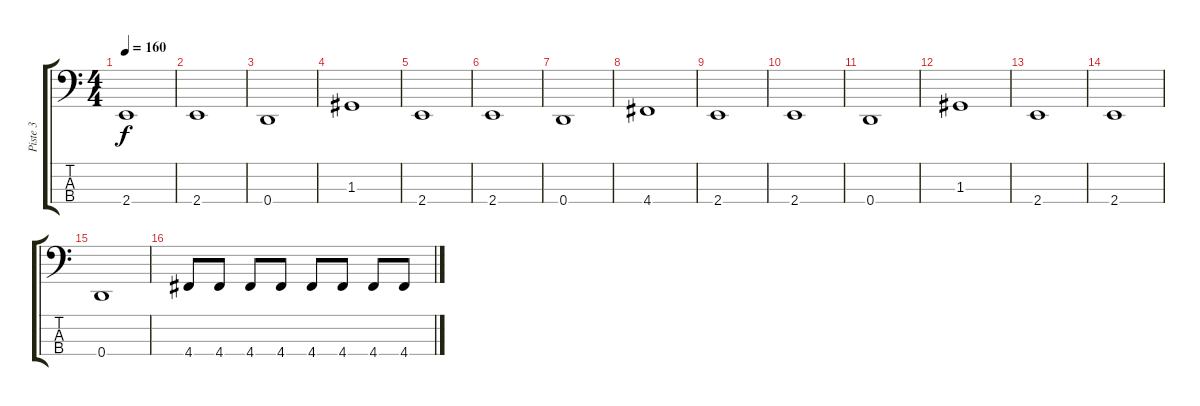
\track ("Piste 3" "Piste 3") {instrument electricbasspick}
\staff {score tabs}
\tuning (F2 C2 G1 D1) {hide}
\ts (4 4)
\tempo 160
\clef f4
\ks c
2.4.1{dy f instrument electricbasspick} |
2.4.1 |
0.4.1 |
1.3.1 |
2.4.1 |
2.4.1 |
0.4.1 |
4.4.1 |
2.4.1 |
2.4.1 |
0.4.1 |
1.3.1 |
2.4.1 |
2.4.1 |
0.4.1 |
4.4.8 4.4.8 4.4.8 4.4.8 4.4.8 4.4.8 4.4.8 4.4.8
